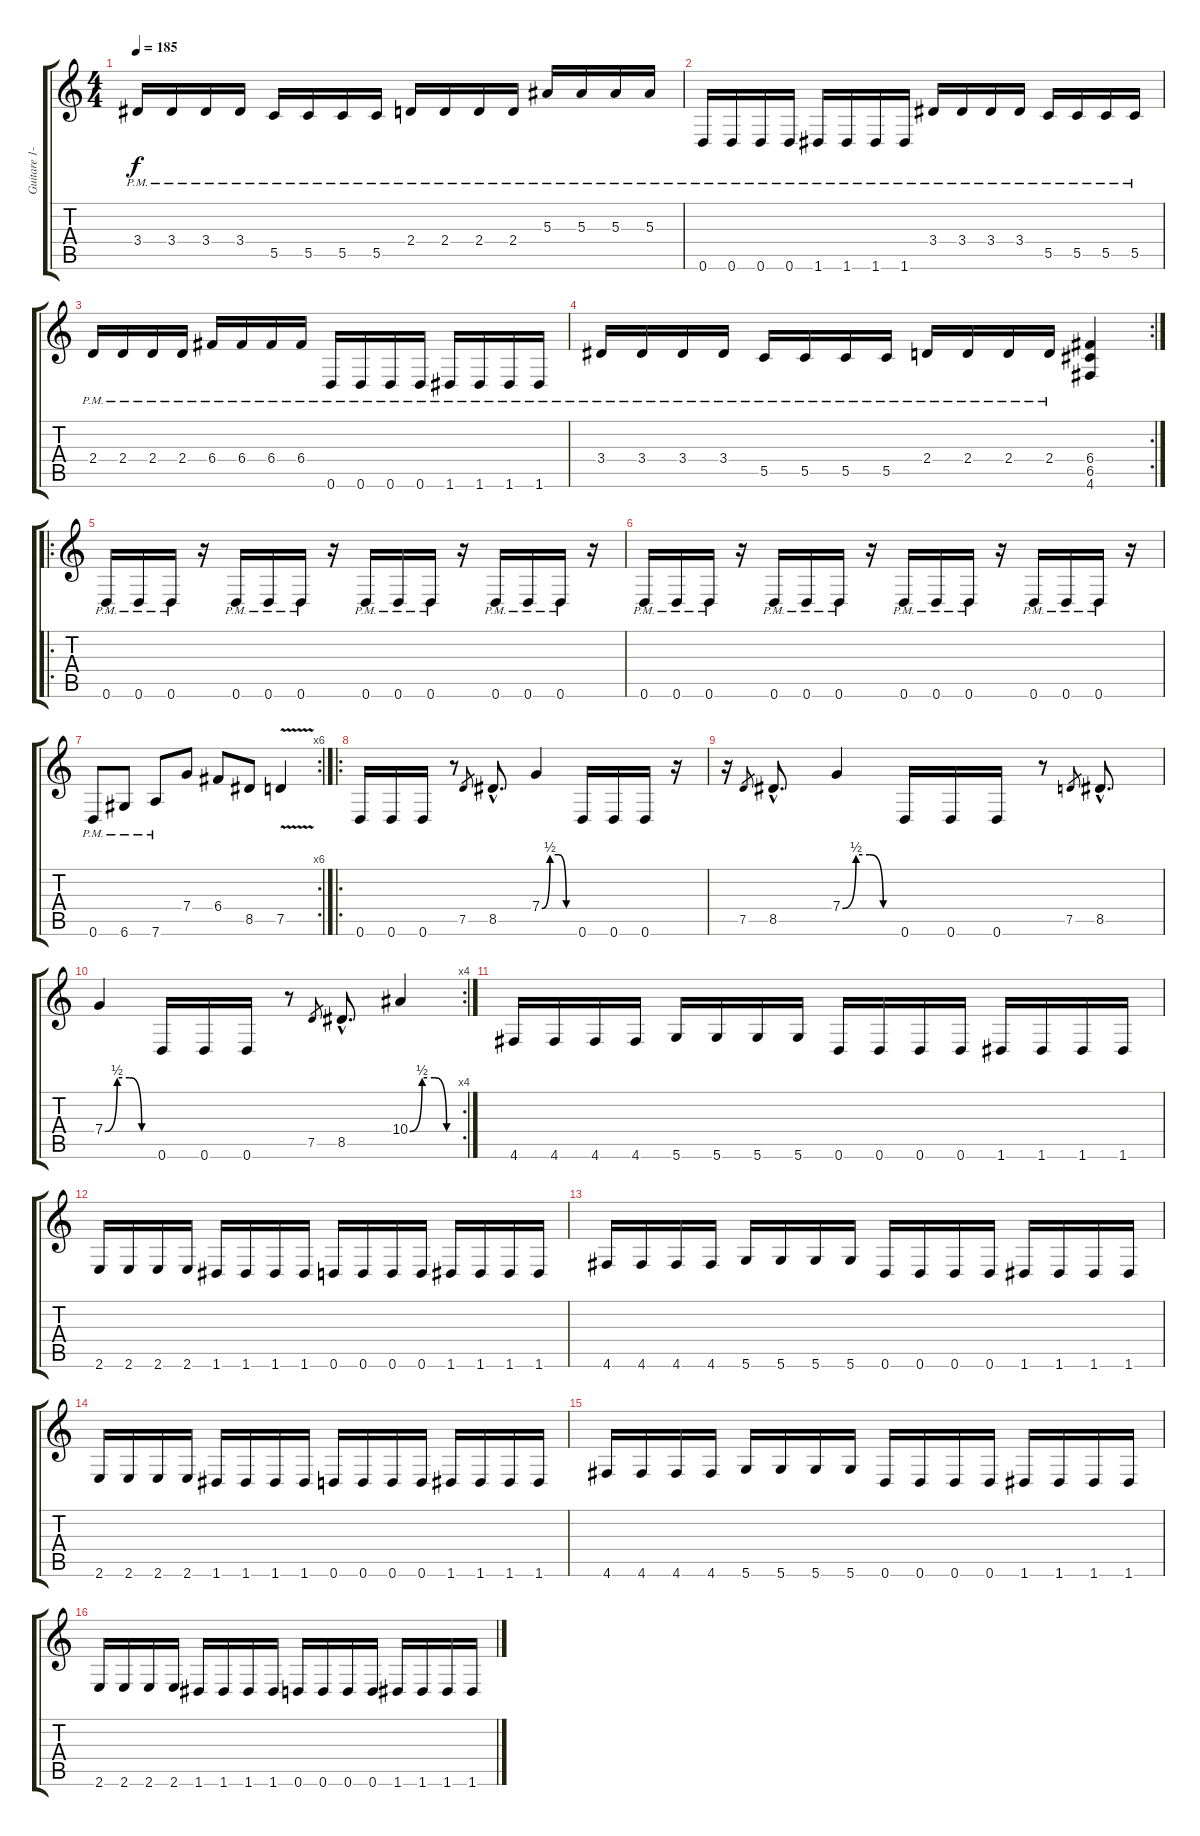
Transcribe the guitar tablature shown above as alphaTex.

\track ("Guitare 1-rythme" "Guitare 1-") {instrument distortionguitar}
\staff {score tabs}
\tuning (D4 A3 F3 C3 G2 D2) {hide}
\ts (4 4)
\tempo 185
\clef g2
\ks c
3.4{pm}.16{dy f} 3.4{pm}.16 3.4{pm}.16 3.4{pm}.16 5.5{pm}.16 5.5{pm}.16 5.5{pm}.16 5.5{pm}.16 2.4{pm}.16 2.4{pm}.16 2.4{pm}.16 2.4{pm}.16 5.3{pm}.16 5.3{pm}.16 5.3{pm}.16 5.3{pm}.16 |
0.6{pm}.16 0.6{pm}.16 0.6{pm}.16 0.6{pm}.16 1.6{pm}.16 1.6{pm}.16 1.6{pm}.16 1.6{pm}.16 3.4{pm}.16 3.4{pm}.16 3.4{pm}.16 3.4{pm}.16 5.5{pm}.16 5.5{pm}.16 5.5{pm}.16 5.5{pm}.16 |
2.4{pm}.16 2.4{pm}.16 2.4{pm}.16 2.4{pm}.16 6.4{pm}.16 6.4{pm}.16 6.4{pm}.16 6.4{pm}.16 0.6{pm}.16 0.6{pm}.16 0.6{pm}.16 0.6{pm}.16 1.6{pm}.16 1.6{pm}.16 1.6{pm}.16 1.6{pm}.16 |
\rc 2
3.4{pm}.16 3.4{pm}.16 3.4{pm}.16 3.4{pm}.16 5.5{pm}.16 5.5{pm}.16 5.5{pm}.16 5.5{pm}.16 2.4{pm}.16 2.4{pm}.16 2.4{pm}.16 2.4{pm}.16 (6.4 6.5 4.6).4 |
\ro
0.6{pm}.16 0.6{pm}.16 0.6{pm}.16 r.16 0.6{pm}.16 0.6{pm}.16 0.6{pm}.16 r.16 0.6{pm}.16 0.6{pm}.16 0.6{pm}.16 r.16 0.6{pm}.16 0.6{pm}.16 0.6{pm}.16 r.16 |
0.6{pm}.16 0.6{pm}.16 0.6{pm}.16 r.16 0.6{pm}.16 0.6{pm}.16 0.6{pm}.16 r.16 0.6{pm}.16 0.6{pm}.16 0.6{pm}.16 r.16 0.6{pm}.16 0.6{pm}.16 0.6{pm}.16 r.16 |
\rc 6
0.6{pm}.8 6.6{pm}.8 7.6{pm}.8 7.4.8 6.4.8 8.5.8 7.5{v}.4 |
\ro
0.6.16 0.6.16 0.6.16 r.8 7.5.8{gr} 8.5{hac}.8{d} 7.4{be (custom 0 0 15 2 30 2 45 0 60 0)}.4 0.6.16 0.6.16 0.6.16 r.16 |
r.16 7.5.8{gr} 8.5{hac}.8{d} 7.4{be (custom 0 0 15 2 30 2 45 0 60 0)}.4 0.6.16 0.6.16 0.6.16 r.8 7.5.8{gr} 8.5{hac}.8{d} |
\rc 4
7.4{be (custom 0 0 15 2 30 2 45 0 60 0)}.4 0.6.16 0.6.16 0.6.16 r.8 7.5.8{gr} 8.5{hac}.8{d} 10.4{be (custom 0 0 15 2 30 2 45 0 60 0)}.4 |
4.6.16 4.6.16 4.6.16 4.6.16 5.6.16 5.6.16 5.6.16 5.6.16 0.6.16 0.6.16 0.6.16 0.6.16 1.6.16 1.6.16 1.6.16 1.6.16 |
2.6.16 2.6.16 2.6.16 2.6.16 1.6.16 1.6.16 1.6.16 1.6.16 0.6.16 0.6.16 0.6.16 0.6.16 1.6.16 1.6.16 1.6.16 1.6.16 |
4.6.16 4.6.16 4.6.16 4.6.16 5.6.16 5.6.16 5.6.16 5.6.16 0.6.16 0.6.16 0.6.16 0.6.16 1.6.16 1.6.16 1.6.16 1.6.16 |
2.6.16 2.6.16 2.6.16 2.6.16 1.6.16 1.6.16 1.6.16 1.6.16 0.6.16 0.6.16 0.6.16 0.6.16 1.6.16 1.6.16 1.6.16 1.6.16 |
4.6.16 4.6.16 4.6.16 4.6.16 5.6.16 5.6.16 5.6.16 5.6.16 0.6.16 0.6.16 0.6.16 0.6.16 1.6.16 1.6.16 1.6.16 1.6.16 |
2.6.16 2.6.16 2.6.16 2.6.16 1.6.16 1.6.16 1.6.16 1.6.16 0.6.16 0.6.16 0.6.16 0.6.16 1.6.16 1.6.16 1.6.16 1.6.16
